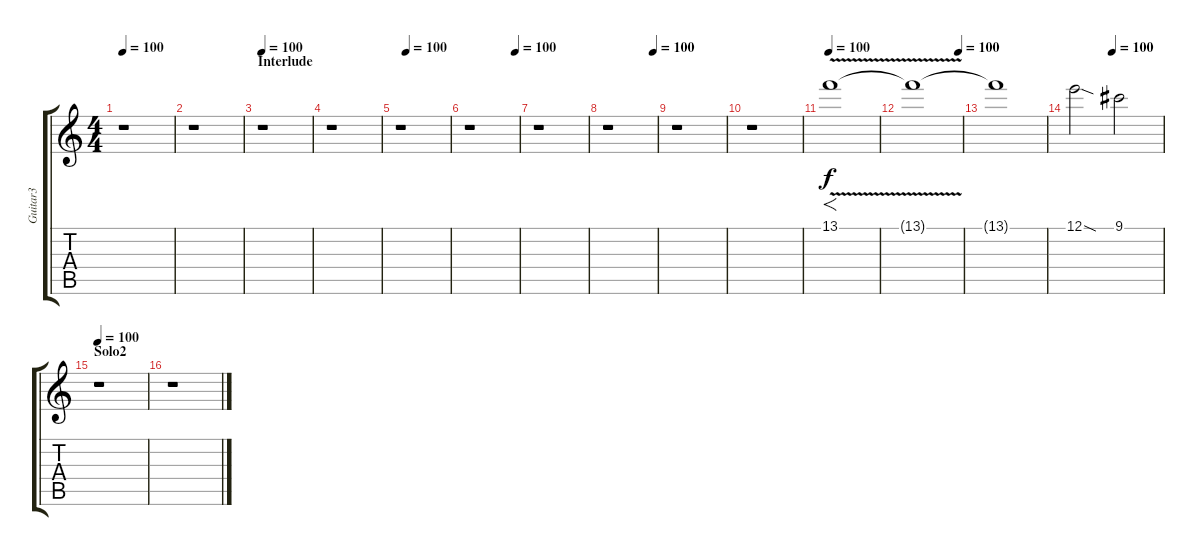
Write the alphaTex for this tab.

\track ("Guitar3" "Guitar3") {instrument acousticguitarsteel}
\staff {score tabs}
\tuning (E4 B3 G3 D3 A2 E2) {hide}
\ts (4 4)
\tempo 100
\clef g2
\ks c
r.1{dy f} |
r.1 |
\section ("" "Interlude")
\tempo 100
r.1 |
r.1 |
\tempo (100 0.125)
r.1 |
\tempo (100 0.9375)
r.1 |
r.1 |
\tempo (100 0.9375)
r.1 |
r.1 |
r.1 |
\tempo 100
13.1{v}.1{f volume 11 instrument overdrivenguitar} |
\tempo (100 0.9375)
13.1{t}.1 |
13.1{t}.1 |
\tempo (100 0.4375)
12.1{sod}.2 9.1.2 |
\section ("" "Solo2")
\tempo 100
r.1 |
r.1
